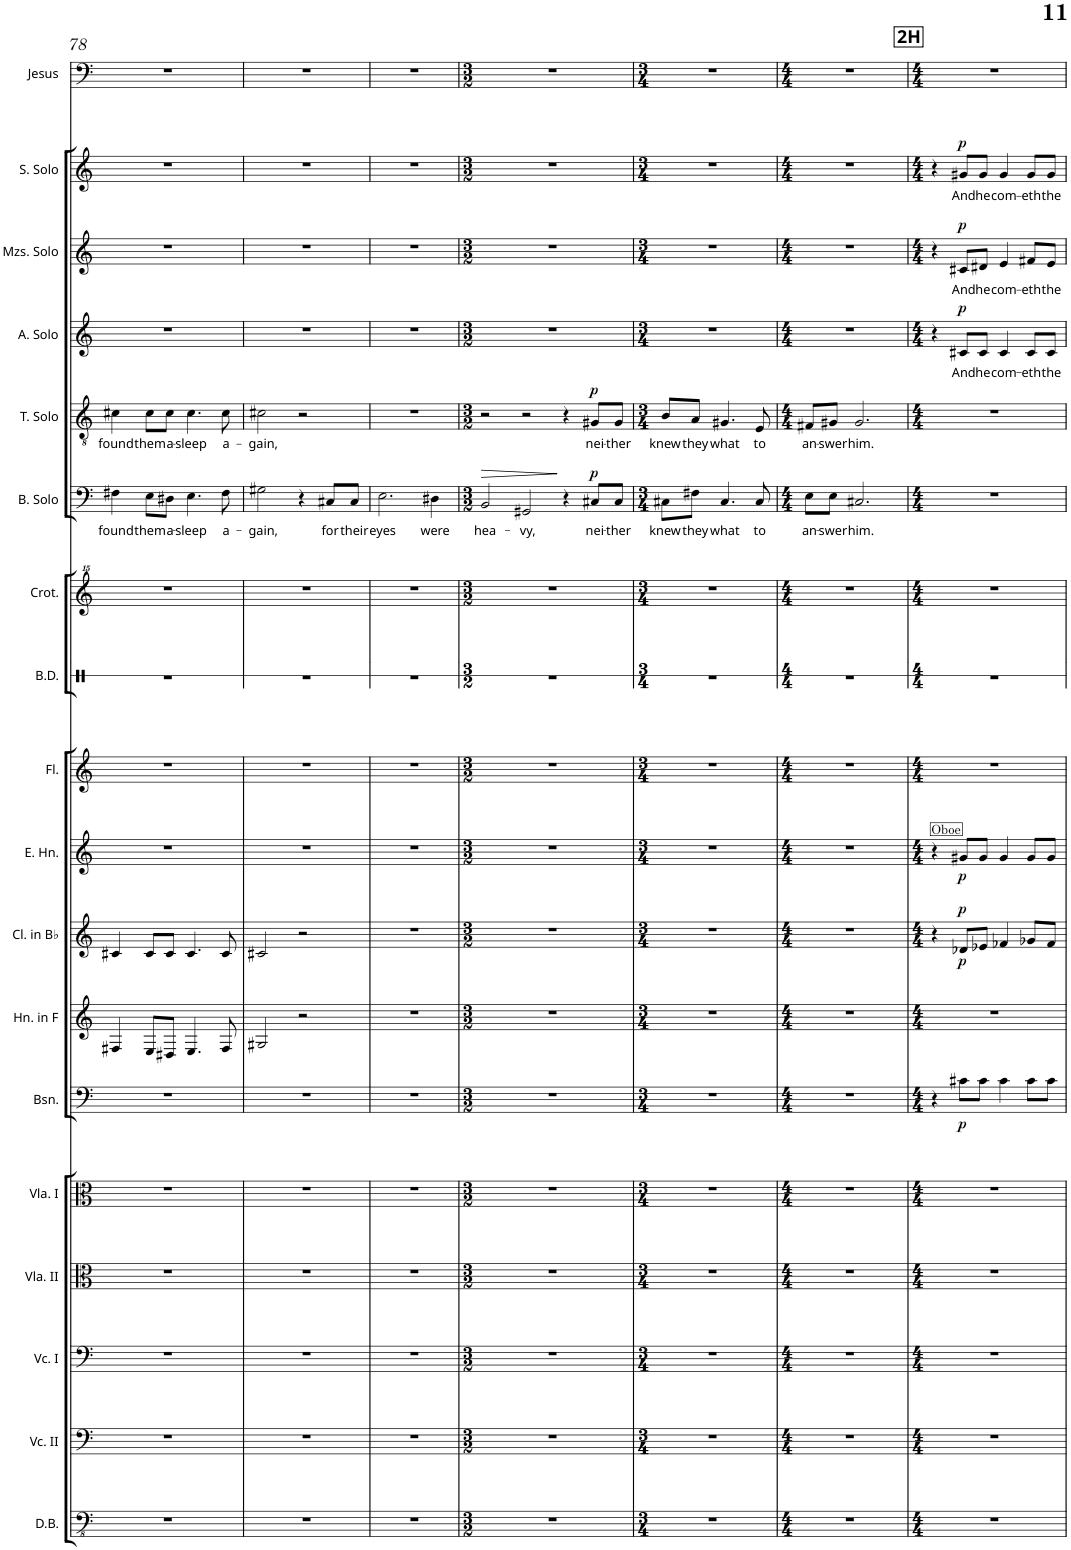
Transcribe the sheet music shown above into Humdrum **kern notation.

**kern	**kern	**kern	**kern	**kern	**kern	**dynam	**kern	**kern	**dynam	**kern	**dynam	**kern	**kern	**kern	**kern	**text	**dynam	**kern	**text	**dynam	**kern	**text	**dynam	**kern	**text	**dynam	**kern	**text	**dynam	**kern
*part18	*part17	*part16	*part15	*part14	*part13	*part13	*part12	*part11	*part11	*part10	*part10	*part9	*part8	*part7	*part6	*part6	*part6	*part5	*part5	*part5	*part4	*part4	*part4	*part3	*part3	*part3	*part2	*part2	*part2	*part1
*staff18	*staff17	*staff16	*staff15	*staff14	*staff13	*staff13	*staff12	*staff11	*staff11	*staff10	*staff10	*staff9	*staff8	*staff7	*staff6	*staff6	*staff6	*staff5	*staff5	*staff5	*staff4	*staff4	*staff4	*staff3	*staff3	*staff3	*staff2	*staff2	*staff2	*staff1
*I"Double Bass	*I"Violoncello II	*I"Violoncello I	*I"Viola II	*I"Viola I	*I"Bassoon	*	*I"Horn in F	*I"Clarinet in Bb	*	*I"Oboe	*	*I"Flute	*I"Bass Drum	*I"Crotales	*I"Bass Solo	*	*	*I"Tenor Solo	*	*	*I"Alto Solo	*	*	*I"Mezzo-soprano Solo	*	*	*I"Soprano Solo	*	*	*I"Jesus (Baritone Solo)
*I'D.B.	*I'Vc. II	*I'Vc. I	*I'Vla. II	*I'Vla. I	*I'Bsn.	*	*I'Hn. in F	*I'Cl. in Bb	*	*I'Ob.	*	*I'Fl.	*I'B.D.	*I'Crot.	*I'B. Solo	*	*	*I'T. Solo	*	*	*I'A. Solo	*	*	*I'Mzs. Solo	*	*	*I'S. Solo	*	*	*I'Jesus
!!LO:PB:g=z
*clefFv4	*clefF4	*clefF4	*clefC3	*clefC3	*clefF4	*	*clefG2	*clefG2	*	*clefG2	*	*clefG2	*clefX	*clefG^^2	*clefF4	*	*	*clefGv2	*	*	*clefG2	*	*	*clefG2	*	*	*clefG2	*	*	*clefF4
*Trd7c12	*	*	*	*	*	*	*Trd4c7	*Trd1c2	*	*	*	*	*	*	*	*	*	*	*	*	*	*	*	*	*	*	*	*	*	*
*k[]	*k[]	*k[]	*k[]	*k[]	*k[]	*	*k[]	*k[]	*	*k[]	*	*k[]	*k[]	*k[]	*k[]	*	*	*k[]	*	*	*k[]	*	*	*k[]	*	*	*k[]	*	*	*k[]
*M4/4	*M4/4	*M4/4	*M4/4	*M4/4	*M4/4	*	*M4/4	*M4/4	*	*M4/4	*	*M4/4	*M4/4	*M4/4	*M4/4	*	*	*M4/4	*	*	*M4/4	*	*	*M4/4	*	*	*M4/4	*	*	*M4/4
=78	=78	=78	=78	=78	=78	=78	=78	=78	=78	=78	=78	=78	=78	=78	=78	=78	=78	=78	=78	=78	=78	=78	=78	=78	=78	=78	=78	=78	=78	=78
!	!	!	!	!	!	!	!	!	!	!	!	!	!	!	!	!LO:LY:b	!	!	!LO:LY:b	!	!	!	!	!	!	!	!	!	!	!
1r	1r	1r	1r	1r	1r	.	4F#X/	4c#X/	.	1r	.	1r	1r	1r	4F#X\	found	.	4c#X\	found	.	1r	.	.	1r	.	.	1r	.	.	1r
!	!	!	!	!	!	!	!	!	!	!	!	!	!	!	!	!LO:LY:b	!	!	!LO:LY:b	!	!	!	!	!	!	!	!	!	!	!
.	.	.	.	.	.	.	8E/L	8c#/L	.	.	.	.	.	.	8E\L	them	.	8c#\L	them	.	.	.	.	.	.	.	.	.	.	.
!	!	!	!	!	!	!	!	!	!	!	!	!	!	!	!	!LO:LY:b	!	!	!LO:LY:b	!	!	!	!	!	!	!	!	!	!	!
.	.	.	.	.	.	.	8D#X/J	8c#/J	.	.	.	.	.	.	8D#X\J	a-	.	8c#\J	a-	.	.	.	.	.	.	.	.	.	.	.
!	!	!	!	!	!	!	!	!	!	!	!	!	!	!	!	!LO:LY:b	!	!	!LO:LY:b	!	!	!	!	!	!	!	!	!	!	!
.	.	.	.	.	.	.	4.E/	4.c#/	.	.	.	.	.	.	4.E\	-sleep	.	4.c#\	-sleep	.	.	.	.	.	.	.	.	.	.	.
!	!	!	!	!	!	!	!	!	!	!	!	!	!	!	!	!LO:LY:b	!	!	!LO:LY:b	!	!	!	!	!	!	!	!	!	!	!
.	.	.	.	.	.	.	8F#/	8c#/	.	.	.	.	.	.	8F#\	a-	.	8c#\	a-	.	.	.	.	.	.	.	.	.	.	.
=79	=79	=79	=79	=79	=79	=79	=79	=79	=79	=79	=79	=79	=79	=79	=79	=79	=79	=79	=79	=79	=79	=79	=79	=79	=79	=79	=79	=79	=79	=79
!	!	!	!	!	!	!	!	!	!	!	!	!	!	!	!	!LO:LY:b	!	!	!LO:LY:b	!	!	!	!	!	!	!	!	!	!	!
1r	1r	1r	1r	1r	1r	.	2G#X/	2c#X/	.	1r	.	1r	1r	1r	2G#X\	-gain,	.	2c#X\	-gain,	.	1r	.	.	1r	.	.	1r	.	.	1r
.	.	.	.	.	.	.	2r	2r	.	.	.	.	.	.	4r	.	.	2r	.	.	.	.	.	.	.	.	.	.	.	.
!	!	!	!	!	!	!	!	!	!	!	!	!	!	!	!	!LO:LY:b	!	!	!	!	!	!	!	!	!	!	!	!	!	!
.	.	.	.	.	.	.	.	.	.	.	.	.	.	.	8C#X/L	for	.	.	.	.	.	.	.	.	.	.	.	.	.	.
!	!	!	!	!	!	!	!	!	!	!	!	!	!	!	!	!LO:LY:b	!	!	!	!	!	!	!	!	!	!	!	!	!	!
.	.	.	.	.	.	.	.	.	.	.	.	.	.	.	8C#/J	their	.	.	.	.	.	.	.	.	.	.	.	.	.	.
=80	=80	=80	=80	=80	=80	=80	=80	=80	=80	=80	=80	=80	=80	=80	=80	=80	=80	=80	=80	=80	=80	=80	=80	=80	=80	=80	=80	=80	=80	=80
!	!	!	!	!	!	!	!	!	!	!	!	!	!	!	!	!LO:LY:b	!	!	!	!	!	!	!	!	!	!	!	!	!	!
1r	1r	1r	1r	1r	1r	.	1r	1r	.	1r	.	1r	1r	1r	2.E\	eyes	.	1r	.	.	1r	.	.	1r	.	.	1r	.	.	1r
!	!	!	!	!	!	!	!	!	!	!	!	!	!	!	!	!LO:LY:b	!	!	!	!	!	!	!	!	!	!	!	!	!	!
.	.	.	.	.	.	.	.	.	.	.	.	.	.	.	4D#X\	were	.	.	.	.	.	.	.	.	.	.	.	.	.	.
=81	=81	=81	=81	=81	=81	=81	=81	=81	=81	=81	=81	=81	=81	=81	=81	=81	=81	=81	=81	=81	=81	=81	=81	=81	=81	=81	=81	=81	=81	=81
*M3/2	*M3/2	*M3/2	*M3/2	*M3/2	*M3/2	*	*M3/2	*M3/2	*	*M3/2	*	*M3/2	*M3/2	*M3/2	*M3/2	*	*	*M3/2	*	*	*M3/2	*	*	*M3/2	*	*	*M3/2	*	*	*M3/2
!	!	!	!	!	!	!	!	!	!	!	!	!	!	!	!	!LO:LY:b	!LO:HP:b	!	!	!	!	!	!	!	!	!	!	!	!	!
1.r	1.r	1.r	1.r	1.r	1.r	.	1.r	1.r	.	1.r	.	1.r	1.r	1.r	2BB/	hea-	>	2r	.	.	1.r	.	.	1.r	.	.	1.r	.	.	1.r
!	!	!	!	!	!	!	!	!	!	!	!	!	!	!	!	!LO:LY:b	!	!	!	!	!	!	!	!	!	!	!	!	!	!
.	.	.	.	.	.	.	.	.	.	.	.	.	.	.	2GG#X/	-vy,	.	2r	.	.	.	.	.	.	.	.	.	.	.	.
.	.	.	.	.	.	.	.	.	.	.	.	.	.	.	4r	.	]	4r	.	.	.	.	.	.	.	.	.	.	.	.
!	!	!	!	!	!	!	!	!	!	!	!	!	!	!	!	!LO:LY:b	!LO:DY:a	!	!LO:LY:b	!LO:DY:a	!	!	!	!	!	!	!	!	!	!
.	.	.	.	.	.	.	.	.	.	.	.	.	.	.	8C#X/L	nei-	p	8G#X/L	nei-	p	.	.	.	.	.	.	.	.	.	.
!	!	!	!	!	!	!	!	!	!	!	!	!	!	!	!	!LO:LY:b	!	!	!LO:LY:b	!	!	!	!	!	!	!	!	!	!	!
.	.	.	.	.	.	.	.	.	.	.	.	.	.	.	8C#/J	-ther	.	8G#/J	-ther	.	.	.	.	.	.	.	.	.	.	.
=82	=82	=82	=82	=82	=82	=82	=82	=82	=82	=82	=82	=82	=82	=82	=82	=82	=82	=82	=82	=82	=82	=82	=82	=82	=82	=82	=82	=82	=82	=82
*M3/4	*M3/4	*M3/4	*M3/4	*M3/4	*M3/4	*	*M3/4	*M3/4	*	*M3/4	*	*M3/4	*M3/4	*M3/4	*M3/4	*	*	*M3/4	*	*	*M3/4	*	*	*M3/4	*	*	*M3/4	*	*	*M3/4
!	!	!	!	!	!	!	!	!	!	!	!	!	!	!	!	!LO:LY:b	!	!	!LO:LY:b	!	!	!	!	!	!	!	!	!	!	!
2.r	2.r	2.r	2.r	2.r	2.r	.	2.r	2.r	.	2.r	.	2.r	2.r	2.r	8C#X\L	knew	.	8B/L	knew	.	2.r	.	.	2.r	.	.	2.r	.	.	2.r
!	!	!	!	!	!	!	!	!	!	!	!	!	!	!	!	!LO:LY:b	!	!	!LO:LY:b	!	!	!	!	!	!	!	!	!	!	!
.	.	.	.	.	.	.	.	.	.	.	.	.	.	.	8F#X\J	they	.	8A/J	they	.	.	.	.	.	.	.	.	.	.	.
!	!	!	!	!	!	!	!	!	!	!	!	!	!	!	!	!LO:LY:b	!	!	!LO:LY:b	!	!	!	!	!	!	!	!	!	!	!
.	.	.	.	.	.	.	.	.	.	.	.	.	.	.	4.C#/	what	.	4.G#X/	what	.	.	.	.	.	.	.	.	.	.	.
!	!	!	!	!	!	!	!	!	!	!	!	!	!	!	!	!LO:LY:b	!	!	!LO:LY:b	!	!	!	!	!	!	!	!	!	!	!
.	.	.	.	.	.	.	.	.	.	.	.	.	.	.	8C#/	to	.	8E/	to	.	.	.	.	.	.	.	.	.	.	.
=83	=83	=83	=83	=83	=83	=83	=83	=83	=83	=83	=83	=83	=83	=83	=83	=83	=83	=83	=83	=83	=83	=83	=83	=83	=83	=83	=83	=83	=83	=83
*M4/4	*M4/4	*M4/4	*M4/4	*M4/4	*M4/4	*	*M4/4	*M4/4	*	*M4/4	*	*M4/4	*M4/4	*M4/4	*M4/4	*	*	*M4/4	*	*	*M4/4	*	*	*M4/4	*	*	*M4/4	*	*	*M4/4
!	!	!	!	!	!	!	!	!	!	!	!	!	!	!	!	!LO:LY:b	!	!	!LO:LY:b	!	!	!	!	!	!	!	!	!	!	!
1r	1r	1r	1r	1r	1r	.	1r	1r	.	1r	.	1r	1r	1r	8E\L	an-	.	8F#X/L	an-	.	1r	.	.	1r	.	.	1r	.	.	1r
!	!	!	!	!	!	!	!	!	!	!	!	!	!	!	!	!LO:LY:b	!	!	!LO:LY:b	!	!	!	!	!	!	!	!	!	!	!
.	.	.	.	.	.	.	.	.	.	.	.	.	.	.	8E\J	-swer	.	8G#X/J	-swer	.	.	.	.	.	.	.	.	.	.	.
!	!	!	!	!	!	!	!	!	!	!	!	!	!	!	!	!LO:LY:b	!	!	!LO:LY:b	!	!	!	!	!	!	!	!	!	!	!
.	.	.	.	.	.	.	.	.	.	.	.	.	.	.	2.C#X/	him.	.	2.G#/	him.	.	.	.	.	.	.	.	.	.	.	.
!!LO:REH:place=s1:a:B:cj:fs=14:t=2H
=84	=84	=84	=84	=84	=84	=84	=84	=84	=84	=84	=84	=84	=84	=84	=84	=84	=84	=84	=84	=84	=84	=84	=84	=84	=84	=84	=84	=84	=84	=84
*	*	*	*	*	*	*	*	*	*	*k[]	*	*	*	*	*	*	*	*	*	*	*	*	*	*	*	*	*	*	*	*
*M4/4	*M4/4	*M4/4	*M4/4	*M4/4	*M4/4	*	*M4/4	*M4/4	*	*M4/4	*	*M4/4	*M4/4	*M4/4	*M4/4	*	*	*M4/4	*	*	*M4/4	*	*	*M4/4	*	*	*M4/4	*	*	*M4/4
!	!	!	!	!	!	!	!	!	!	!LO:TX:a:t=Oboe	!	!	!	!	!	!	!	!	!	!	!	!	!	!	!	!	!	!	!	!
1r	1r	1r	1r	1r	4r	.	1r	4r	.	4r	.	1r	1r	1r	1r	.	.	1r	.	.	4r	.	.	4r	.	.	4r	.	.	1r
!	!	!	!	!	!	!LO:DY:b	!	!	!LO:DY:a	!	!	!	!	!	!	!	!	!	!	!	!	!LO:LY:b	!	!	!LO:LY:b	!	!	!LO:LY:b	!	!
!	!	!	!	!	!	!	!	!	!LO:DY:n=1:b	!	!LO:DY:b	!	!	!	!	!	!	!	!	!	!	!	!LO:DY:a	!	!	!LO:DY:a	!	!	!LO:DY:a	!
.	.	.	.	.	8c#X\L	p	.	8d-X/L	p p	8g#X/L	p	.	.	.	.	.	.	.	.	.	8c#X/L	And	p	8c#X/L	And	p	8g#X/L	And	p	.
!	!	!	!	!	!	!	!	!	!	!	!	!	!	!	!	!	!	!	!	!	!	!LO:LY:b	!	!	!LO:LY:b	!	!	!LO:LY:b	!	!
.	.	.	.	.	8c#\J	.	.	8e-X/J	.	8g#/J	.	.	.	.	.	.	.	.	.	.	8c#/J	he	.	8d#X/J	he	.	8g#/J	he	.	.
!	!	!	!	!	!	!	!	!	!	!	!	!	!	!	!	!	!	!	!	!	!	!LO:LY:b	!	!	!LO:LY:b	!	!	!LO:LY:b	!	!
.	.	.	.	.	4c#\	.	.	4f-X/	.	4g#/	.	.	.	.	.	.	.	.	.	.	4c#/	com-	.	4e/	com-	.	4g#/	com-	.	.
!	!	!	!	!	!	!	!	!	!	!	!	!	!	!	!	!	!	!	!	!	!	!LO:LY:b	!	!	!LO:LY:b	!	!	!LO:LY:b	!	!
.	.	.	.	.	8c#\L	.	.	8g-X/L	.	8g#/L	.	.	.	.	.	.	.	.	.	.	8c#/L	-eth	.	8f#X/L	-eth	.	8g#/L	-eth	.	.
!	!	!	!	!	!	!	!	!	!	!	!	!	!	!	!	!	!	!	!	!	!	!LO:LY:b	!	!	!LO:LY:b	!	!	!LO:LY:b	!	!
.	.	.	.	.	8c#\J	.	.	8f-/J	.	8g#/J	.	.	.	.	.	.	.	.	.	.	8c#/J	the	.	8e/J	the	.	8g#/J	the	.	.
=	=	=	=	=	=	=	=	=	=	=	=	=	=	=	=	=	=	=	=	=	=	=	=	=	=	=	=	=	=	=
*-	*-	*-	*-	*-	*-	*-	*-	*-	*-	*-	*-	*-	*-	*-	*-	*-	*-	*-	*-	*-	*-	*-	*-	*-	*-	*-	*-	*-	*-	*-
